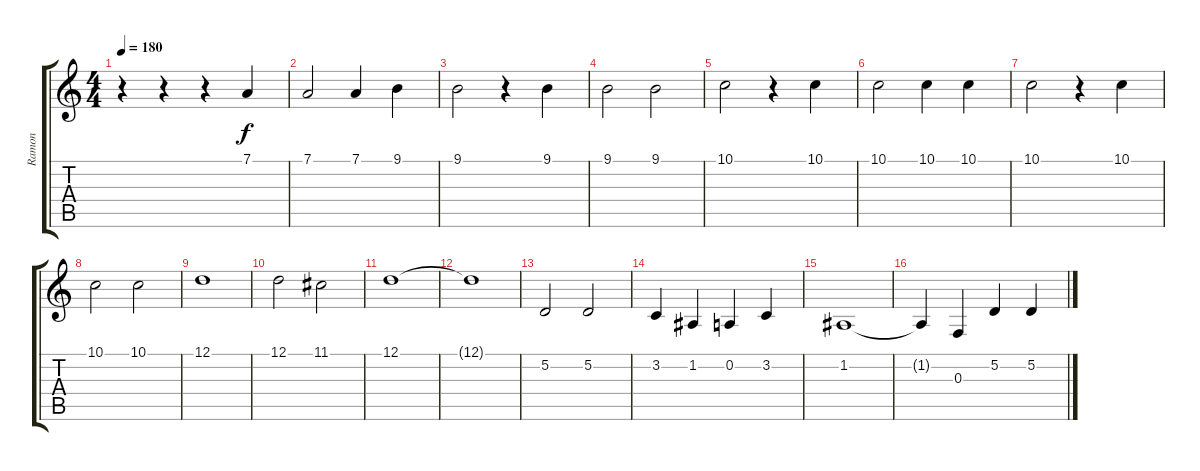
\track ("Ramon" "Ramon") {instrument lead6voice}
\staff {score tabs}
\tuning (D4 A3 F3 C3 G2 D2) {hide}
\ts (4 4)
\tempo 180
\clef g2
\ks c
r.4{dy f} r.4 r.4 7.1.4 |
7.1.2 7.1.4 9.1.4 |
9.1.2 r.4 9.1.4 |
9.1.2 9.1.2 |
10.1.2 r.4 10.1.4 |
10.1.2 10.1.4 10.1.4 |
10.1.2 r.4 10.1.4 |
10.1.2 10.1.2 |
12.1.1 |
12.1.2 11.1.2 |
12.1.1 |
12.1{t}.1 |
5.2.2 5.2.2 |
3.2.4 1.2.4 0.2.4 3.2.4 |
1.2.1 |
1.2{t}.4 0.3.4 5.2.4 5.2.4
